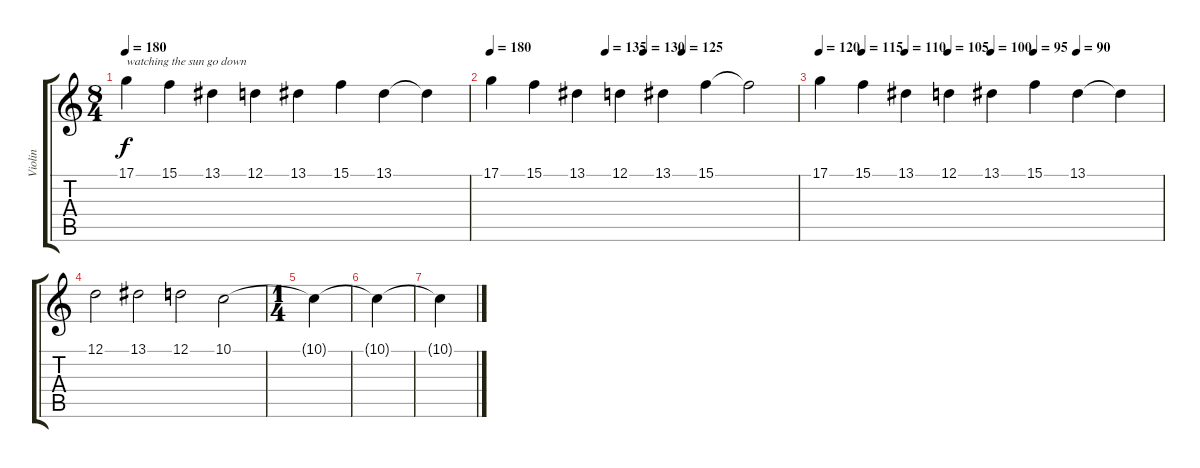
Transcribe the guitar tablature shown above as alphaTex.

\track ("Violin" "Violin") {instrument violin}
\staff {score tabs}
\tuning (D4 A3 F3 C3 G2 D2) {hide}
\ts (8 4)
\tempo 180
\clef g2
\ks c
17.1.4{txt "watching the sun go down" dy f} 15.1.4 13.1.4 12.1.4 13.1.4 15.1.4 13.1.4 13.1{t}.4 |
\tempo 165
\tempo (135 0.375)
\tempo (130 0.5)
\tempo (125 0.625)
\tempo 180
17.1.4{volume 16 balance 9} 15.1.4 13.1.4 12.1.4 13.1.4 15.1.4 15.1{t}.2 |
\tempo 120
\tempo (115 0.125)
\tempo (110 0.25)
\tempo (105 0.375)
\tempo (100 0.5)
\tempo (95 0.625)
\tempo (90 0.75)
17.1.4 15.1.4 13.1.4 12.1.4 13.1.4 15.1.4 13.1.4 13.1{t}.4 |
12.1.2 13.1.2 12.1.2 10.1.2 |
\ts (1 4)
10.1{t}.4 |
10.1{t}.4{volume 6} |
10.1{t}.4{volume 0}
